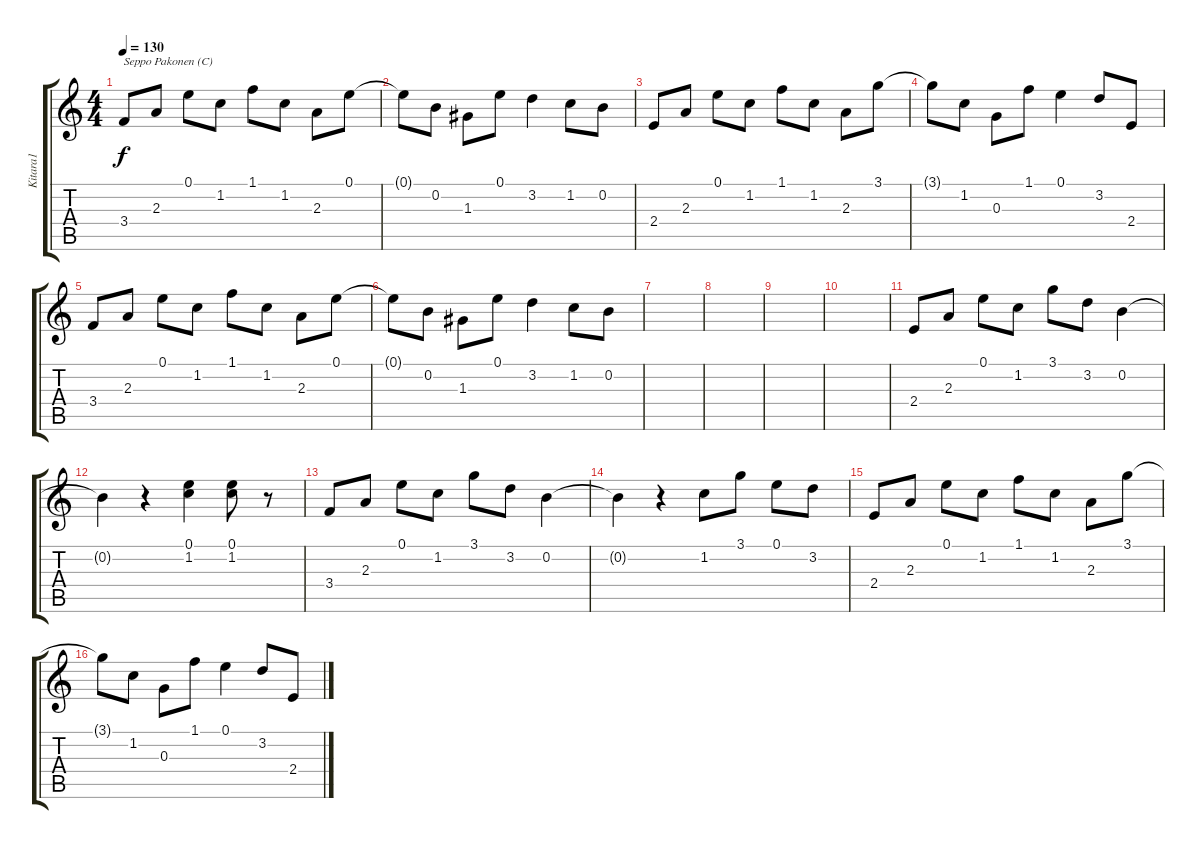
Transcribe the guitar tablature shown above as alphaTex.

\track ("Kitara1" "Kitara1") {instrument distortionguitar}
\staff {score tabs}
\tuning (E4 B3 G3 D3 A2 E2) {hide}
\ts (4 4)
\tempo 130
\clef g2
\ks c
3.4.8{txt "Seppo Pakonen (C)" dy f} 2.3.8 0.1.8 1.2.8 1.1.8 1.2.8 2.3.8 0.1.8 |
0.1{t}.8 0.2.8 1.3.8 0.1.8 3.2.4 1.2.8 0.2.8 |
2.4.8 2.3.8 0.1.8 1.2.8 1.1.8 1.2.8 2.3.8 3.1.8 |
3.1{t}.8 1.2.8 0.3.8 1.1.8 0.1.4 3.2.8 2.4.8 |
3.4.8 2.3.8 0.1.8 1.2.8 1.1.8 1.2.8 2.3.8 0.1.8 |
0.1{t}.8 0.2.8 1.3.8 0.1.8 3.2.4 1.2.8 0.2.8 |
|
|
|
|
2.4.8 2.3.8 0.1.8 1.2.8 3.1.8 3.2.8 0.2.4 |
0.2{t}.4 r.4 (0.1 1.2).4 (0.1 1.2).8 r.8 |
3.4.8 2.3.8 0.1.8 1.2.8 3.1.8 3.2.8 0.2.4 |
0.2{t}.4 r.4 1.2.8 3.1.8 0.1.8 3.2.8 |
2.4.8 2.3.8 0.1.8 1.2.8 1.1.8 1.2.8 2.3.8 3.1.8 |
3.1{t}.8 1.2.8 0.3.8 1.1.8 0.1.4 3.2.8 2.4.8
